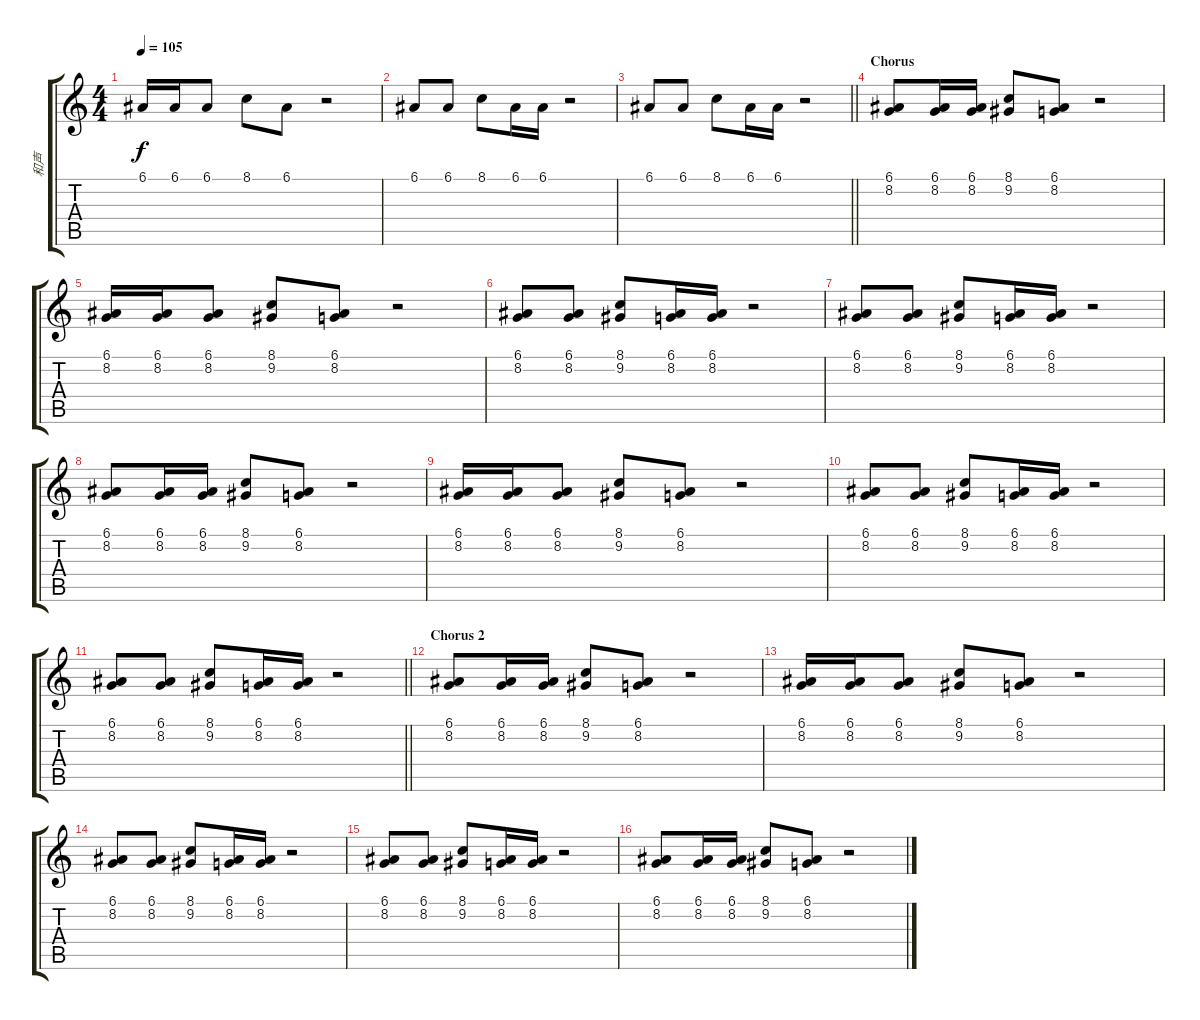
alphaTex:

\track ("和声" "和声") {instrument pad4choir}
\staff {score tabs}
\tuning (E4 B3 G3 D3 A2 E2) {hide}
\ts (4 4)
\tempo 105
\clef g2
\ks c
6.1.16{dy f} 6.1.16 6.1.8 8.1.8 6.1.8 r.2 |
6.1.8 6.1.8 8.1.8 6.1.16 6.1.16 r.2 |
\barLineRight lightlight
6.1.8 6.1.8 8.1.8 6.1.16 6.1.16 r.2 |
\section ("" "Chorus")
(6.1 8.2).8 (6.1 8.2).16 (6.1 8.2).16 (8.1 9.2).8 (6.1 8.2).8 r.2 |
(6.1 8.2).16 (6.1 8.2).16 (6.1 8.2).8 (8.1 9.2).8 (6.1 8.2).8 r.2 |
(6.1 8.2).8 (6.1 8.2).8 (8.1 9.2).8 (6.1 8.2).16 (6.1 8.2).16 r.2 |
(6.1 8.2).8 (6.1 8.2).8 (8.1 9.2).8 (6.1 8.2).16 (6.1 8.2).16 r.2 |
(6.1 8.2).8 (6.1 8.2).16 (6.1 8.2).16 (8.1 9.2).8 (6.1 8.2).8 r.2 |
(6.1 8.2).16 (6.1 8.2).16 (6.1 8.2).8 (8.1 9.2).8 (6.1 8.2).8 r.2 |
(6.1 8.2).8 (6.1 8.2).8 (8.1 9.2).8 (6.1 8.2).16 (6.1 8.2).16 r.2 |
\barLineRight lightlight
(6.1 8.2).8 (6.1 8.2).8 (8.1 9.2).8 (6.1 8.2).16 (6.1 8.2).16 r.2 |
\section ("" "Chorus 2")
(6.1 8.2).8 (6.1 8.2).16 (6.1 8.2).16 (8.1 9.2).8 (6.1 8.2).8 r.2 |
(6.1 8.2).16 (6.1 8.2).16 (6.1 8.2).8 (8.1 9.2).8 (6.1 8.2).8 r.2 |
(6.1 8.2).8 (6.1 8.2).8 (8.1 9.2).8 (6.1 8.2).16 (6.1 8.2).16 r.2 |
(6.1 8.2).8 (6.1 8.2).8 (8.1 9.2).8 (6.1 8.2).16 (6.1 8.2).16 r.2 |
(6.1 8.2).8 (6.1 8.2).16 (6.1 8.2).16 (8.1 9.2).8 (6.1 8.2).8 r.2
